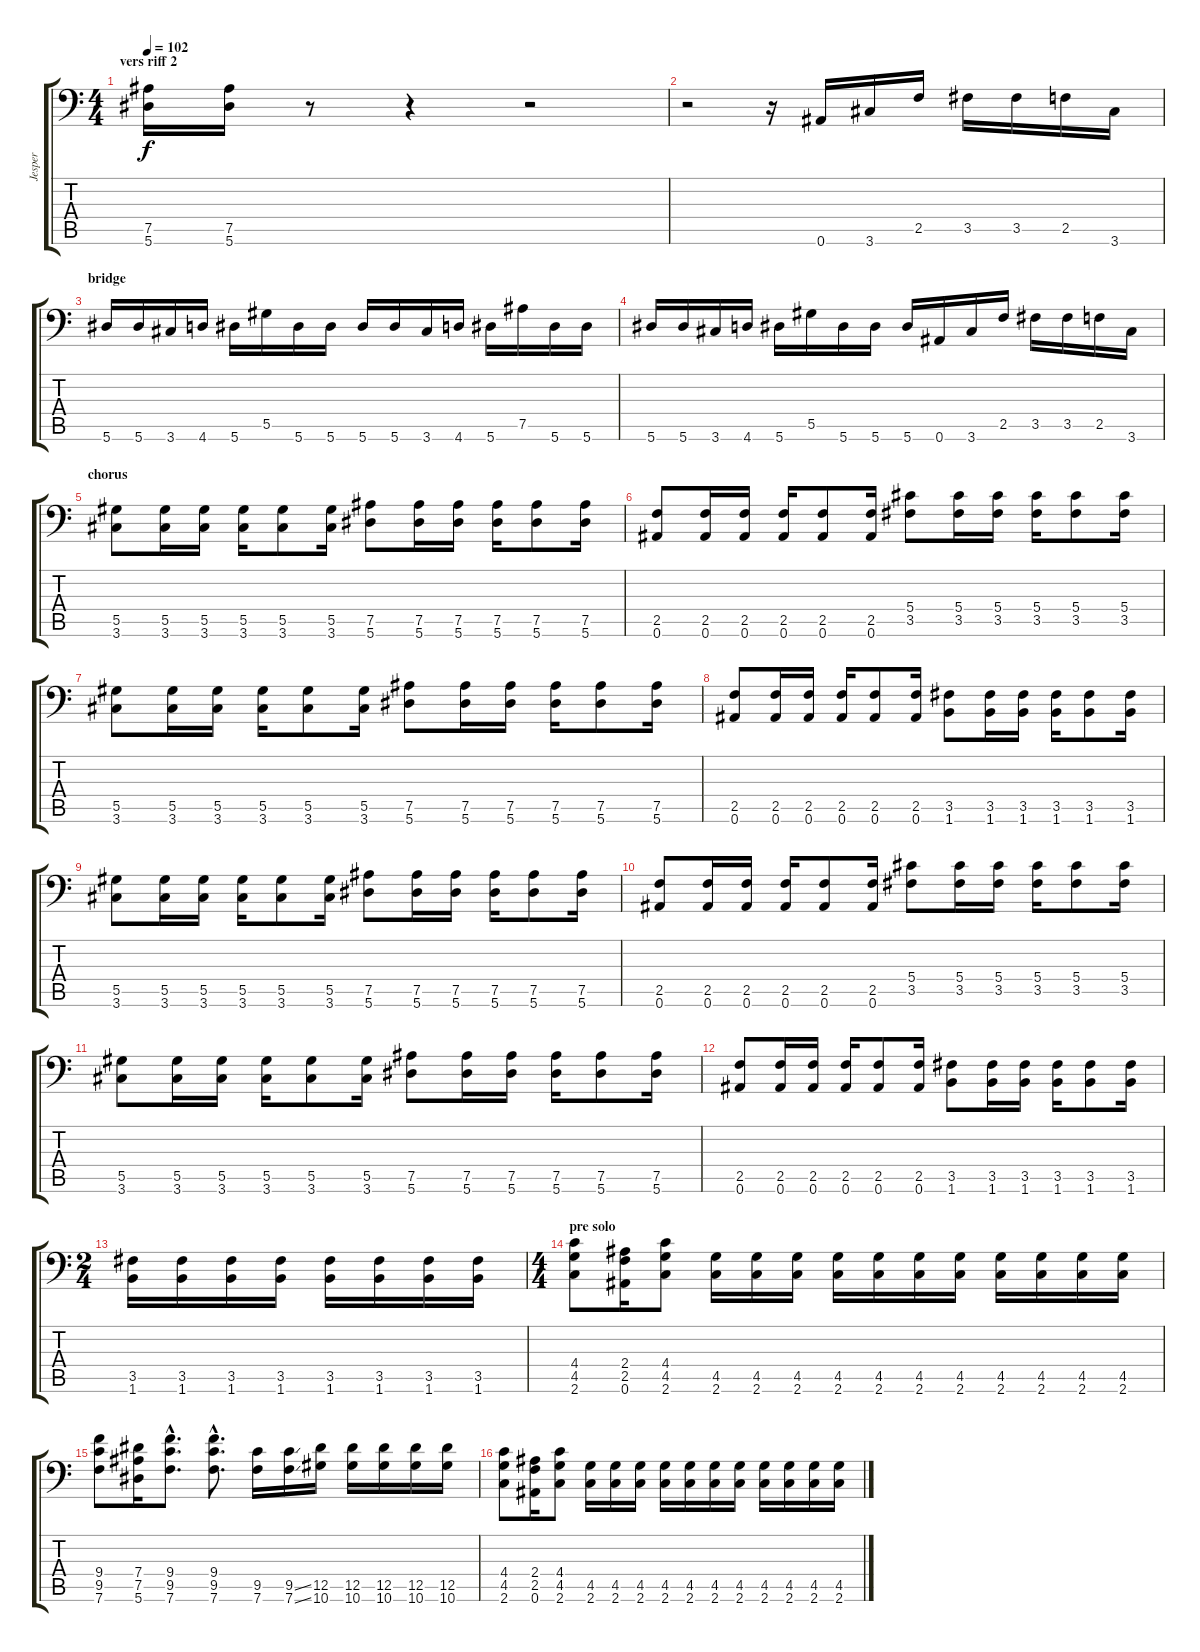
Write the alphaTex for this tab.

\track ("Jesper" "Jesper") {instrument distortionguitar}
\staff {score tabs}
\tuning (Bb3 F3 Db3 Ab2 Eb2 Bb1) {hide}
\ts (4 4)
\section ("" "vers riff 2")
\tempo 102
\clef f4
\ks c
(7.5 5.6).16{dy f} (7.5 5.6).16 r.8 r.4 r.2 |
r.2 r.16 0.6.16 3.6.16 2.5.16 3.5.16 3.5.16 2.5.16 3.6.16 |
\section ("" "bridge")
5.6.16 5.6.16 3.6.16 4.6.16 5.6.16 5.5.16 5.6.16 5.6.16 5.6.16 5.6.16 3.6.16 4.6.16 5.6.16 7.5.16 5.6.16 5.6.16 |
5.6.16 5.6.16 3.6.16 4.6.16 5.6.16 5.5.16 5.6.16 5.6.16 5.6.16 0.6.16 3.6.16 2.5.16 3.5.16 3.5.16 2.5.16 3.6.16 |
\section ("" "chorus")
(5.5 3.6).8 (5.5 3.6).16 (5.5 3.6).16 (5.5 3.6).16 (5.5 3.6).8 (5.5 3.6).16 (7.5 5.6).8 (7.5 5.6).16 (7.5 5.6).16 (7.5 5.6).16 (7.5 5.6).8 (7.5 5.6).16 |
(2.5 0.6).8 (2.5 0.6).16 (2.5 0.6).16 (2.5 0.6).16 (2.5 0.6).8 (2.5 0.6).16 (5.4 3.5).8 (5.4 3.5).16 (5.4 3.5).16 (5.4 3.5).16 (5.4 3.5).8 (5.4 3.5).16 |
(5.5 3.6).8 (5.5 3.6).16 (5.5 3.6).16 (5.5 3.6).16 (5.5 3.6).8 (5.5 3.6).16 (7.5 5.6).8 (7.5 5.6).16 (7.5 5.6).16 (7.5 5.6).16 (7.5 5.6).8 (7.5 5.6).16 |
(2.5 0.6).8 (2.5 0.6).16 (2.5 0.6).16 (2.5 0.6).16 (2.5 0.6).8 (2.5 0.6).16 (3.5 1.6).8 (3.5 1.6).16 (3.5 1.6).16 (3.5 1.6).16 (3.5 1.6).8 (3.5 1.6).16 |
(5.5 3.6).8 (5.5 3.6).16 (5.5 3.6).16 (5.5 3.6).16 (5.5 3.6).8 (5.5 3.6).16 (7.5 5.6).8 (7.5 5.6).16 (7.5 5.6).16 (7.5 5.6).16 (7.5 5.6).8 (7.5 5.6).16 |
(2.5 0.6).8 (2.5 0.6).16 (2.5 0.6).16 (2.5 0.6).16 (2.5 0.6).8 (2.5 0.6).16 (5.4 3.5).8 (5.4 3.5).16 (5.4 3.5).16 (5.4 3.5).16 (5.4 3.5).8 (5.4 3.5).16 |
(5.5 3.6).8 (5.5 3.6).16 (5.5 3.6).16 (5.5 3.6).16 (5.5 3.6).8 (5.5 3.6).16 (7.5 5.6).8 (7.5 5.6).16 (7.5 5.6).16 (7.5 5.6).16 (7.5 5.6).8 (7.5 5.6).16 |
(2.5 0.6).8 (2.5 0.6).16 (2.5 0.6).16 (2.5 0.6).16 (2.5 0.6).8 (2.5 0.6).16 (3.5 1.6).8 (3.5 1.6).16 (3.5 1.6).16 (3.5 1.6).16 (3.5 1.6).8 (3.5 1.6).16 |
\ts (2 4)
(3.5 1.6).16 (3.5 1.6).16 (3.5 1.6).16 (3.5 1.6).16 (3.5 1.6).16 (3.5 1.6).16 (3.5 1.6).16 (3.5 1.6).16 |
\ts (4 4)
\section ("" "pre solo")
(4.4 4.5 2.6).8 (2.4 2.5 0.6).16 (4.4 4.5 2.6).8 (4.5 2.6).16 (4.5 2.6).16 (4.5 2.6).16 (4.5 2.6).16 (4.5 2.6).16 (4.5 2.6).16 (4.5 2.6).16 (4.5 2.6).16 (4.5 2.6).16 (4.5 2.6).16 (4.5 2.6).16 |
(9.4 9.5 7.6).8 (7.4 7.5 5.6).16 (9.4{hac} 9.5{hac} 7.6{hac}).8{d} (9.4{hac} 9.5{hac} 7.6{hac}).8{d} (9.5 7.6).16 (9.5{ss} 7.6{ss}).16 (12.5 10.6).16 (12.5 10.6).16 (12.5 10.6).16 (12.5 10.6).16 (12.5 10.6).16 |
(4.4 4.5 2.6).8 (2.4 2.5 0.6).16 (4.4 4.5 2.6).8 (4.5 2.6).16 (4.5 2.6).16 (4.5 2.6).16 (4.5 2.6).16 (4.5 2.6).16 (4.5 2.6).16 (4.5 2.6).16 (4.5 2.6).16 (4.5 2.6).16 (4.5 2.6).16 (4.5 2.6).16
